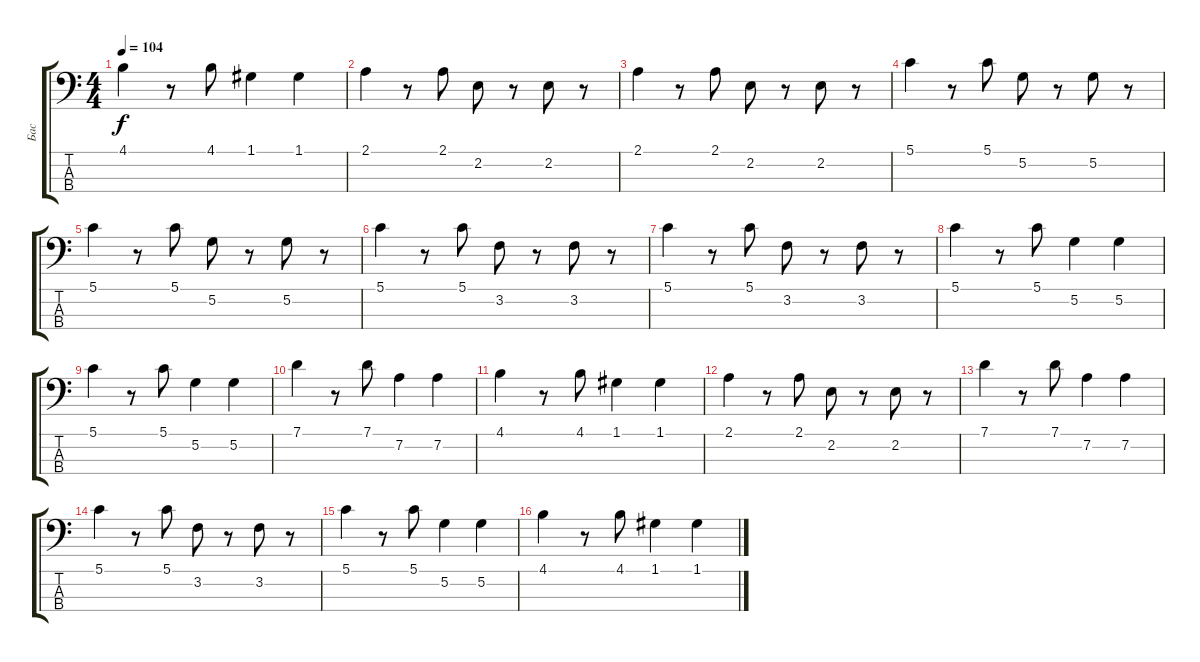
\track ("Бас" "Бас") {instrument fretlessbass}
\staff {score tabs}
\tuning (G2 D2 A1 E1) {hide}
\ts (4 4)
\tempo 104
\clef f4
\ks c
4.1.4{dy f} r.8 4.1.8 1.1.4 1.1.4 |
2.1.4 r.8 2.1.8 2.2.8 r.8 2.2.8 r.8 |
2.1.4 r.8 2.1.8 2.2.8 r.8 2.2.8 r.8 |
5.1.4 r.8 5.1.8 5.2.8 r.8 5.2.8 r.8 |
5.1.4 r.8 5.1.8 5.2.8 r.8 5.2.8 r.8 |
5.1.4 r.8 5.1.8 3.2.8 r.8 3.2.8 r.8 |
5.1.4 r.8 5.1.8 3.2.8 r.8 3.2.8 r.8 |
5.1.4 r.8 5.1.8 5.2.4 5.2.4 |
5.1.4 r.8 5.1.8 5.2.4 5.2.4 |
7.1.4 r.8 7.1.8 7.2.4 7.2.4 |
4.1.4 r.8 4.1.8 1.1.4 1.1.4 |
2.1.4 r.8 2.1.8 2.2.8 r.8 2.2.8 r.8 |
7.1.4 r.8 7.1.8 7.2.4 7.2.4 |
5.1.4 r.8 5.1.8 3.2.8 r.8 3.2.8 r.8 |
5.1.4 r.8 5.1.8 5.2.4 5.2.4 |
4.1.4 r.8 4.1.8 1.1.4 1.1.4
